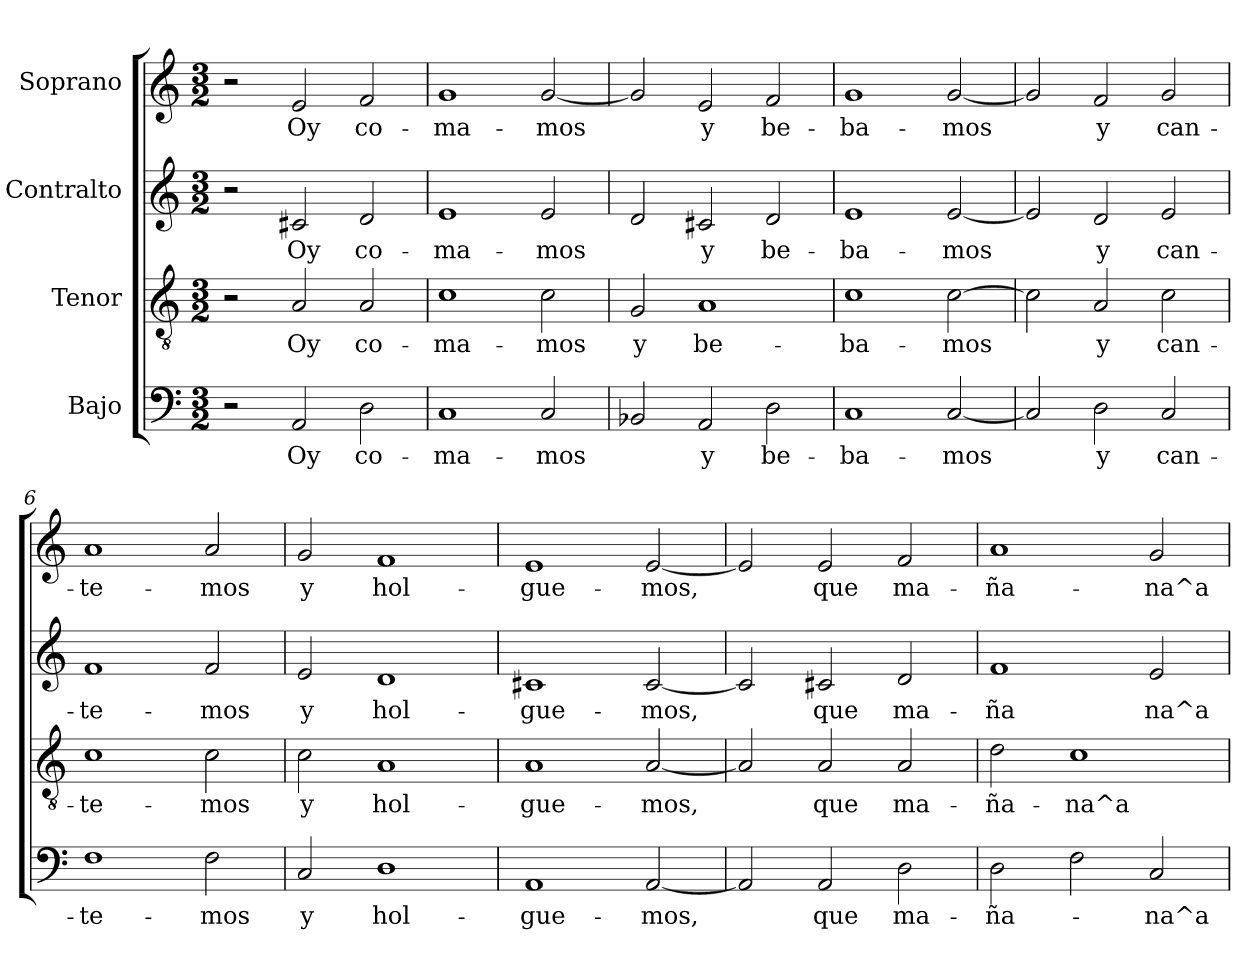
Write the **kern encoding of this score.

**kern	**text	**kern	**text	**kern	**text	**kern	**text
*part4	*part4	*part3	*part3	*part2	*part2	*part1	*part1
*staff4	*staff4	*staff3	*staff3	*staff2	*staff2	*staff1	*staff1
*I"Bajo	*	*I"Tenor	*	*I"Contralto	*	*I"Soprano	*
*clefF4	*	*clefGv2	*	*clefG2	*	*clefG2	*
*k[]	*	*k[]	*	*k[]	*	*k[]	*
*C:	*	*C:	*	*C:	*	*C:	*
*M3/2	*	*M3/2	*	*M3/2	*	*M3/2	*
=1	=1	=1	=1	=1	=1	=1	=1
2r	.	2r	.	2r	.	2r	.
!	!LO:LY:b	!	!LO:LY:b	!	!LO:LY:b	!	!LO:LY:b
2AA/	Oy	2A/	Oy	2c#X/	Oy	2e/	Oy
!	!LO:LY:b	!	!LO:LY:b	!	!LO:LY:b	!	!LO:LY:b
2D\	co-	2A/	co-	2d/	co-	2f/	co-
=2	=2	=2	=2	=2	=2	=2	=2
!	!LO:LY:b	!	!LO:LY:b	!	!LO:LY:b	!	!LO:LY:b
1C	-ma-	1c	-ma-	1e	-ma-	1g	-ma-
!	!LO:LY:b	!	!LO:LY:b	!	!LO:LY:b	!	!LO:LY:b
2C/	-mos	2c\	-mos	2e/	-mos	[<2g/	-mos
=3	=3	=3	=3	=3	=3	=3	=3
!	!	!	!LO:LY:b	!	!	!	!
2BB-X/	.	2G/	y	2d/	.	2g/]	.
!	!LO:LY:b	!	!LO:LY:b	!	!LO:LY:b	!	!LO:LY:b
2AA/	y	1A	be-	2c#X/	y	2e/	y
!	!LO:LY:b	!	!	!	!LO:LY:b	!	!LO:LY:b
2D\	be-	.	.	2d/	be-	2f/	be-
=4	=4	=4	=4	=4	=4	=4	=4
!	!LO:LY:b	!	!LO:LY:b	!	!LO:LY:b	!	!LO:LY:b
1C	-ba-	1c	-ba-	1e	-ba-	1g	-ba-
!	!LO:LY:b	!	!LO:LY:b	!	!LO:LY:b	!	!LO:LY:b
[<2C/	-mos	[>2c\	-mos	[<2e/	-mos	[<2g/	-mos
=5	=5	=5	=5	=5	=5	=5	=5
2C/]	.	2c\]	.	2e/]	.	2g/]	.
!	!LO:LY:b	!	!LO:LY:b	!	!LO:LY:b	!	!LO:LY:b
2D\	y	2A/	y	2d/	y	2f/	y
!	!LO:LY:b	!	!LO:LY:b	!	!LO:LY:b	!	!LO:LY:b
2C/	can-	2c\	can-	2e/	can-	2g/	can-
=6	=6	=6	=6	=6	=6	=6	=6
!	!LO:LY:b	!	!LO:LY:b	!	!LO:LY:b	!	!LO:LY:b
1F	-te-	1c	-te-	1f	-te-	1a	-te-
!	!LO:LY:b	!	!LO:LY:b	!	!LO:LY:b	!	!LO:LY:b
2F\	-mos	2c\	-mos	2f/	-mos	2a/	-mos
=7	=7	=7	=7	=7	=7	=7	=7
!	!LO:LY:b	!	!LO:LY:b	!	!LO:LY:b	!	!LO:LY:b
2C/	y	2c\	y	2e/	y	2g/	y
!	!LO:LY:b	!	!LO:LY:b	!	!LO:LY:b	!	!LO:LY:b
1D	hol-	1A	hol-	1d	hol-	1f	hol-
!!LO:LB:g=z
=8	=8	=8	=8	=8	=8	=8	=8
!	!LO:LY:b	!	!LO:LY:b	!	!LO:LY:b	!	!LO:LY:b
1AA	-gue-	1A	-gue-	1c#X	-gue-	1e	-gue-
!	!LO:LY:b	!	!LO:LY:b	!	!LO:LY:b	!	!LO:LY:b
[<2AA/	-mos,	[<2A/	-mos,	[<2c#/	-mos,	[<2e/	-mos,
=9	=9	=9	=9	=9	=9	=9	=9
2AA/]	.	2A/]	.	2c#/]	.	2e/]	.
!	!LO:LY:b	!	!LO:LY:b	!	!LO:LY:b	!	!LO:LY:b
2AA/	que	2A/	que	2c#X/	que	2e/	que
!	!LO:LY:b	!	!LO:LY:b	!	!LO:LY:b	!	!LO:LY:b
2D\	ma-	2A/	ma-	2d/	ma-	2f/	ma-
=10	=10	=10	=10	=10	=10	=10	=10
!	!LO:LY:b	!	!LO:LY:b	!	!LO:LY:b	!	!LO:LY:b
2D\	-ña-	2d\	-ña-	1f	-ña	1a	-ña-
!	!	!	!LO:LY:b	!	!	!	!
2F\	.	1c	-na^a-	.	.	.	.
!	!LO:LY:b	!	!	!	!LO:LY:b	!	!LO:LY:b
2C/	-na^a-	.	.	2e/	na^a	2g/	-na^a-
=	=	=	=	=	=	=	=
*-	*-	*-	*-	*-	*-	*-	*-
